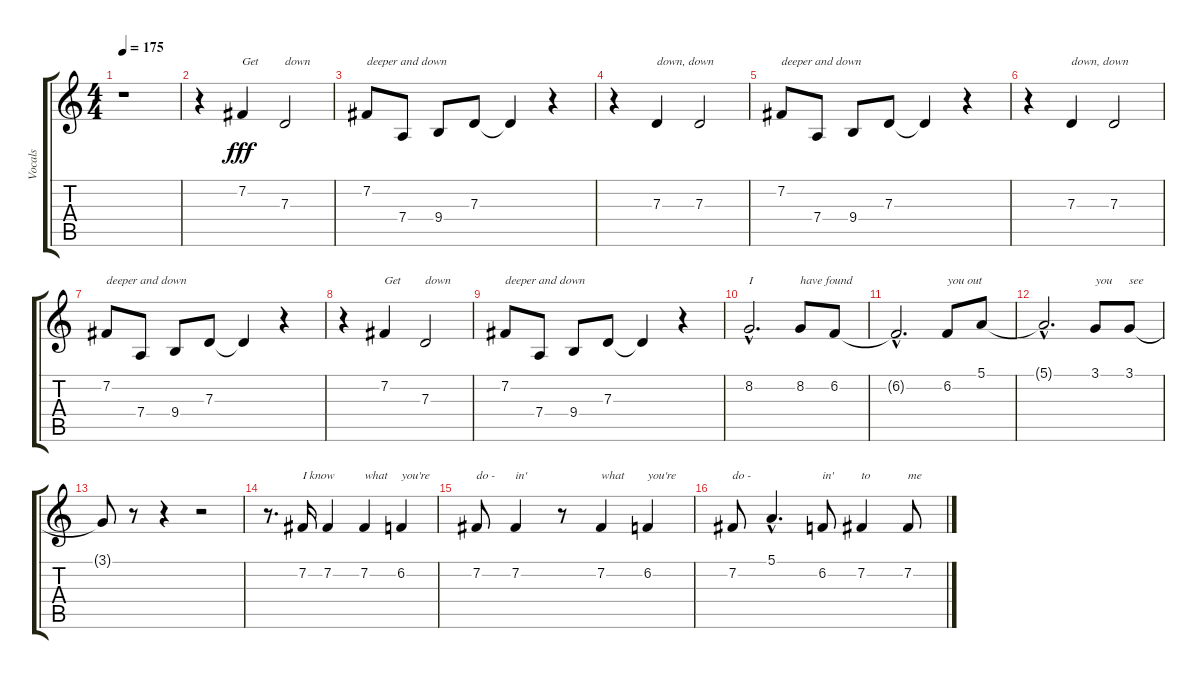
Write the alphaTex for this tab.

\track ("Vocals" "Vocals") {instrument altosax}
\staff {score tabs}
\tuning (E4 B3 G3 D3 A2 E2) {hide}
\ts (4 4)
\tempo 175
\clef g2
\ks c
r.1{dy fff} |
r.4 7.2.4{txt "Get"} 7.3.2{txt "down"} |
7.2.8{txt "deeper and down"} 7.4.8 9.4.8 7.3.8 7.3{t}.4 r.4 |
r.4 7.3.4{txt "down, down"} 7.3.2 |
7.2.8{txt "deeper and down"} 7.4.8 9.4.8 7.3.8 7.3{t}.4 r.4 |
r.4 7.3.4{txt "down, down"} 7.3.2 |
7.2.8{txt "deeper and down"} 7.4.8 9.4.8 7.3.8 7.3{t}.4 r.4 |
r.4 7.2.4{txt "Get"} 7.3.2{txt "down"} |
7.2.8{txt "deeper and down"} 7.4.8 9.4.8 7.3.8 7.3{t}.4 r.4 |
8.2{hac}.2{d txt "I"} 8.2.8{txt "have found"} 6.2.8 |
6.2{hac t}.2{d} 6.2.8{txt "you out"} 5.1.8 |
5.1{hac t}.2{d} 3.1.8{txt "you"} 3.1.8{txt "see"} |
3.1{t}.8 r.8 r.4 r.2 |
r.8{d} 7.2.16{txt "I know"} 7.2.4{txt " "} 7.2.4{txt "what"} 6.2.4{txt "you're"} |
7.2.8{txt "do -"} 7.2.4{txt "in'"} r.8 7.2.4{txt "what"} 6.2.4{txt "you're"} |
7.2.8{txt "do -"} 5.1{hac}.4{d} 6.2.8{txt "in'"} 7.2.4{txt "to"} 7.2.8{txt "me"}
